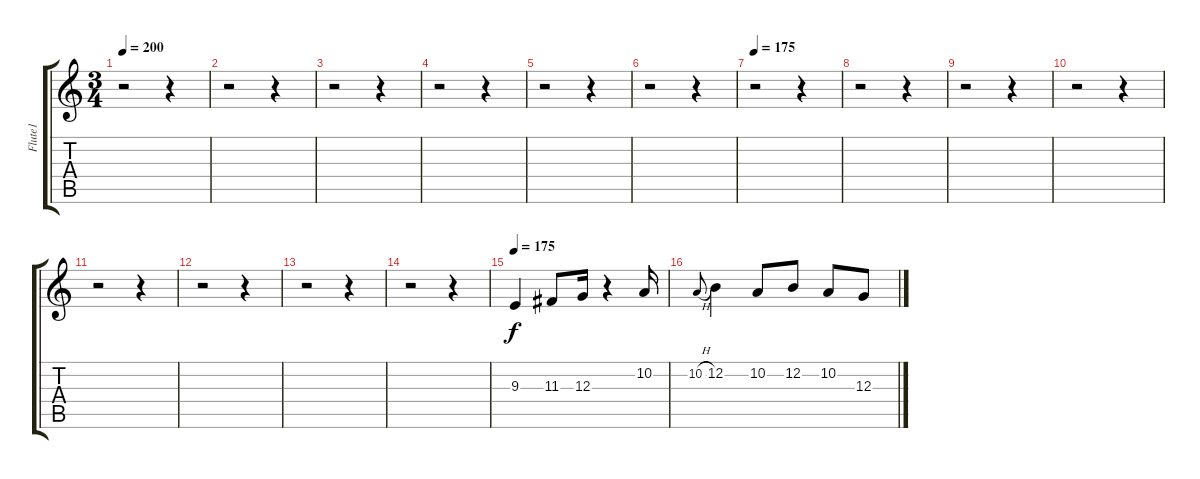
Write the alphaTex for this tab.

\track ("Flute1" "Flute1") {instrument flute}
\staff {score tabs}
\tuning (E4 B3 G3 D3 A2 E2) {hide}
\ts (3 4)
\tempo 200
\clef g2
\ks c
r.2{dy f} r.4 |
r.2 r.4 |
r.2 r.4 |
r.2 r.4 |
r.2 r.4 |
r.2 r.4 |
\tempo 175
r.2 r.4 |
r.2 r.4 |
r.2 r.4 |
r.2 r.4 |
r.2 r.4 |
r.2 r.4 |
r.2 r.4 |
r.2 r.4 |
\tempo 175
9.3.4 11.3.8 12.3.16 r.4 10.2.16 |
10.2{h}.8{gr onbeat} 12.2.4 10.2.8 12.2.8 10.2.8 12.3.8
